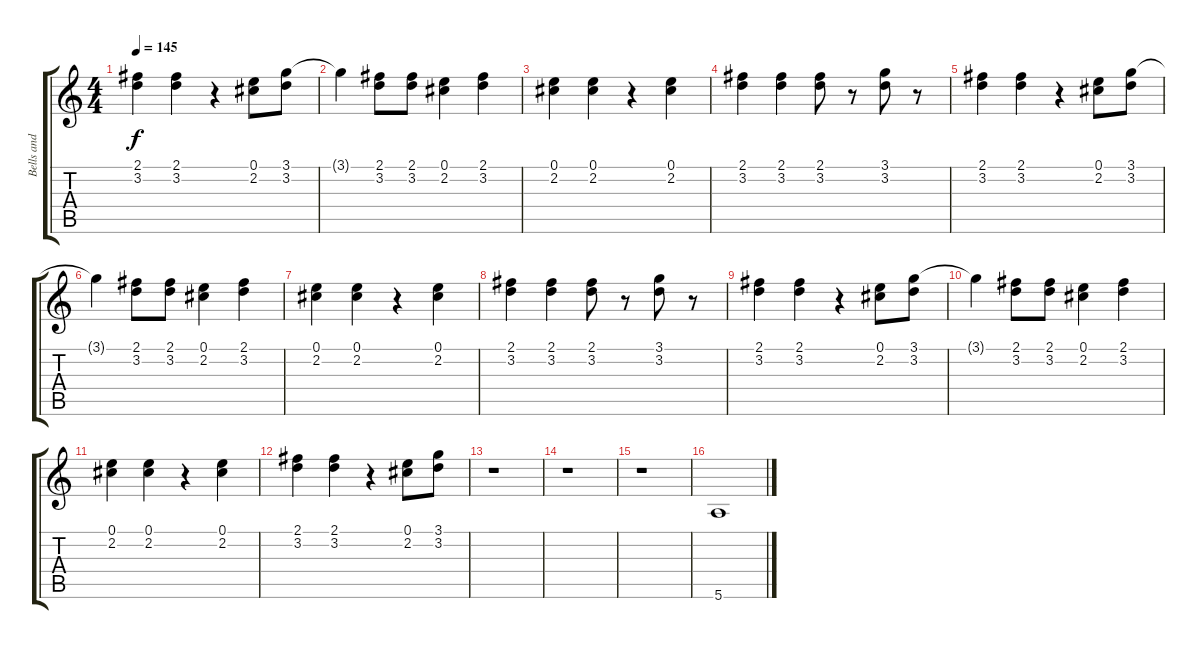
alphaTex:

\track ("Bells and Guitar" "Bells and ") {instrument overdrivenguitar}
\staff {score tabs}
\tuning (E4 B3 G3 D3 A2 E2) {hide}
\ts (4 4)
\tempo 145
\clef g2
\ks c
(2.1 3.2).4{dy f} (2.1 3.2).4 r.4 (0.1 2.2).8 (3.1 3.2).8 |
3.1{t}.4 (2.1 3.2).8 (2.1 3.2).8 (0.1 2.2).4 (2.1 3.2).4 |
(0.1 2.2).4 (0.1 2.2).4 r.4 (0.1 2.2).4 |
(2.1 3.2).4 (2.1 3.2).4 (2.1 3.2).8 r.8 (3.1 3.2).8 r.8 |
(2.1 3.2).4 (2.1 3.2).4 r.4 (0.1 2.2).8 (3.1 3.2).8 |
3.1{t}.4 (2.1 3.2).8 (2.1 3.2).8 (0.1 2.2).4 (2.1 3.2).4 |
(0.1 2.2).4 (0.1 2.2).4 r.4 (0.1 2.2).4 |
(2.1 3.2).4 (2.1 3.2).4 (2.1 3.2).8 r.8 (3.1 3.2).8 r.8 |
(2.1 3.2).4 (2.1 3.2).4 r.4 (0.1 2.2).8 (3.1 3.2).8 |
3.1{t}.4 (2.1 3.2).8 (2.1 3.2).8 (0.1 2.2).4 (2.1 3.2).4 |
(0.1 2.2).4 (0.1 2.2).4 r.4 (0.1 2.2).4 |
(2.1 3.2).4 (2.1 3.2).4 r.4 (0.1 2.2).8 (3.1 3.2).8 |
r.1 |
r.1 |
r.1 |
5.6.1
